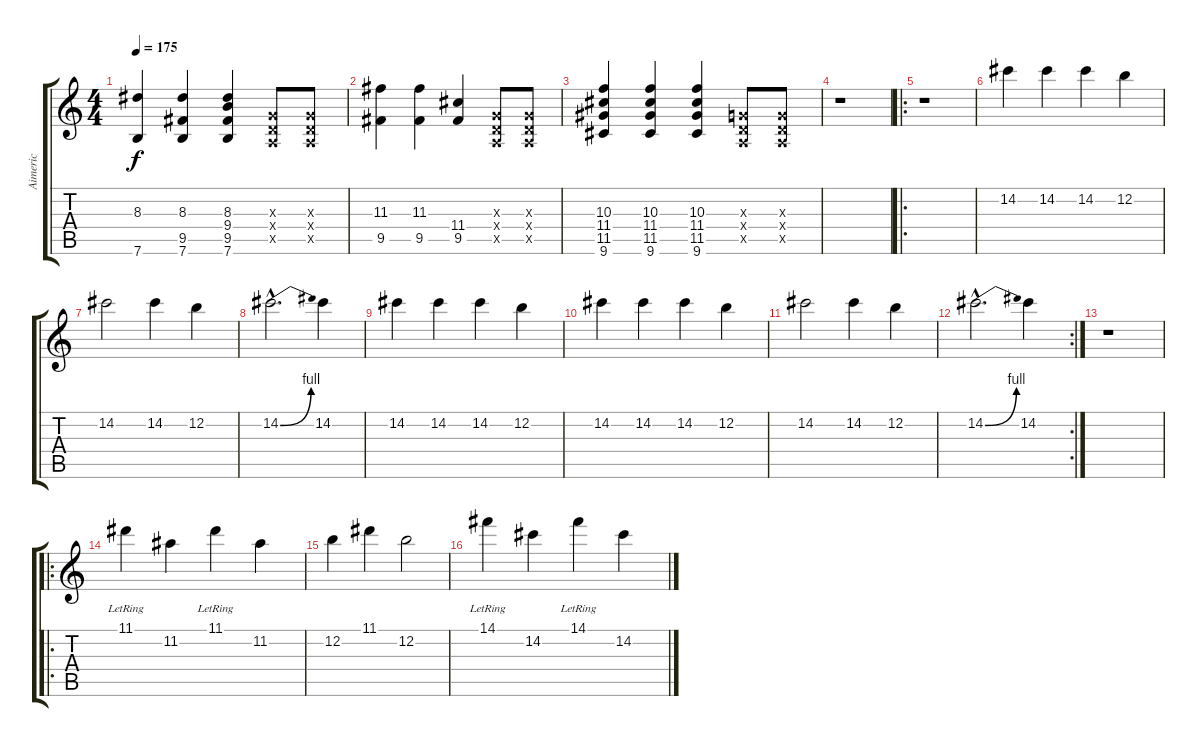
\track ("Aimeric" "Aimeric") {instrument acousticguitarnylon}
\staff {score tabs}
\tuning (E4 B3 G3 D3 A2 E2) {hide}
\ts (4 4)
\tempo 175
\clef g2
\ks c
(8.3 7.6).4{dy f} (8.3 9.5 7.6).4 (8.3 9.4 9.5 7.6).4 (0.3{x} 0.4{x} 0.5{x}).8 (0.3{x} 0.4{x} 0.5{x}).8 |
(11.3 9.5).4 (11.3 9.5).4 (11.4 9.5).4 (0.3{x} 0.4{x} 0.5{x}).8 (0.3{x} 0.4{x} 0.5{x}).8 |
(10.3 11.4 11.5 9.6).4 (10.3 11.4 11.5 9.6).4 (10.3 11.4 11.5 9.6).4 (0.3{x} 0.4{x} 0.5{x}).8 (0.3{x} 0.4{x} 0.5{x}).8 |
r.1 |
\ro
r.1 |
14.2.4{volume 10 balance 12 instrument overdrivenguitar} 14.2.4 14.2.4 12.2.4 |
14.2.2 14.2.4 12.2.4 |
14.2{be (bend 0 0 60 4) hac}.2{d} 14.2.4 |
14.2.4{instrument overdrivenguitar} 14.2.4 14.2.4 12.2.4 |
14.2.4{instrument overdrivenguitar} 14.2.4 14.2.4 12.2.4 |
14.2.2 14.2.4 12.2.4 |
\rc 2
14.2{be (bend 0 0 60 4) hac}.2{d} 14.2.4 |
r.1 |
\ro
11.1{lr}.4{instrument distortionguitar} 11.2.4 11.1{lr}.4 11.2.4 |
12.2.4 11.1.4 12.2.2 |
14.1{lr}.4 14.2.4 14.1{lr}.4 14.2.4
